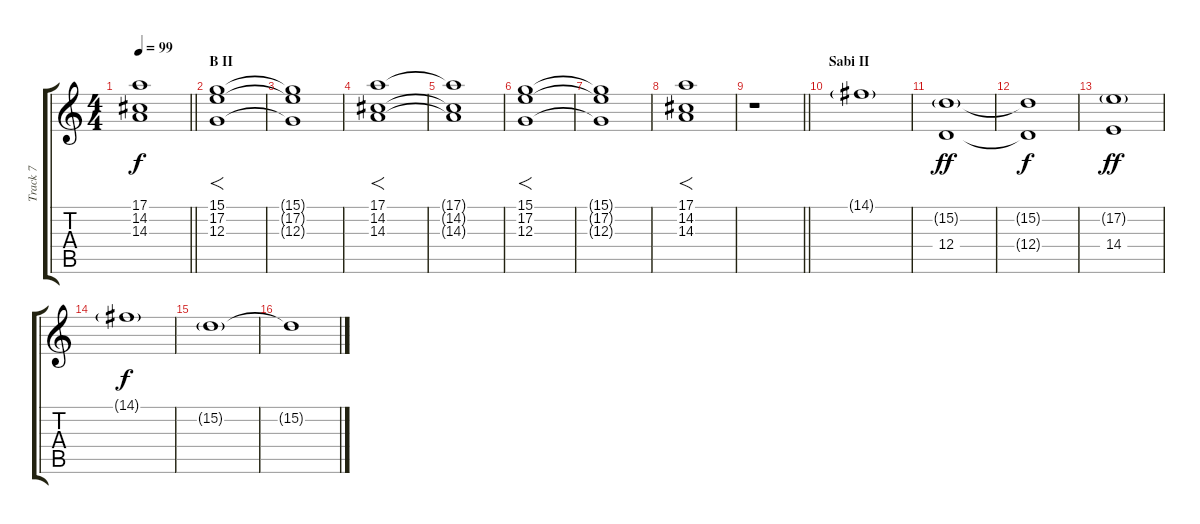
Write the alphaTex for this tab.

\track ("Track 7" "Track 7") {instrument fx4atmosphere}
\staff {score tabs}
\tuning (E4 B3 G3 D3 A2 E2) {hide}
\ts (4 4)
\tempo 99
\clef g2
\barLineRight lightlight
\ks c
(17.1{t} 14.2{t} 14.3{t}).1{dy f} |
\section ("" "B II")
(15.1 17.2 12.3).1{f} |
(15.1{t} 17.2{t} 12.3{t}).1 |
(17.1 14.2 14.3).1{f} |
(17.1{t} 14.2{t} 14.3{t}).1 |
(15.1 17.2 12.3).1{f} |
(15.1{t} 17.2{t} 12.3{t}).1 |
(17.1 14.2 14.3).1{f} |
\barLineRight lightlight
r.1 |
\section ("" "Sabi II")
14.1{g}.1{volume 10 instrument stringensemble1} |
(15.2{g} 12.4).1{dy ff} |
(15.2{t} 12.4{t}).1{dy f} |
(17.2{g} 14.4).1{dy ff} |
14.1{g}.1{dy f volume 10 instrument stringensemble1} |
15.2{g}.1 |
15.2{t}.1
